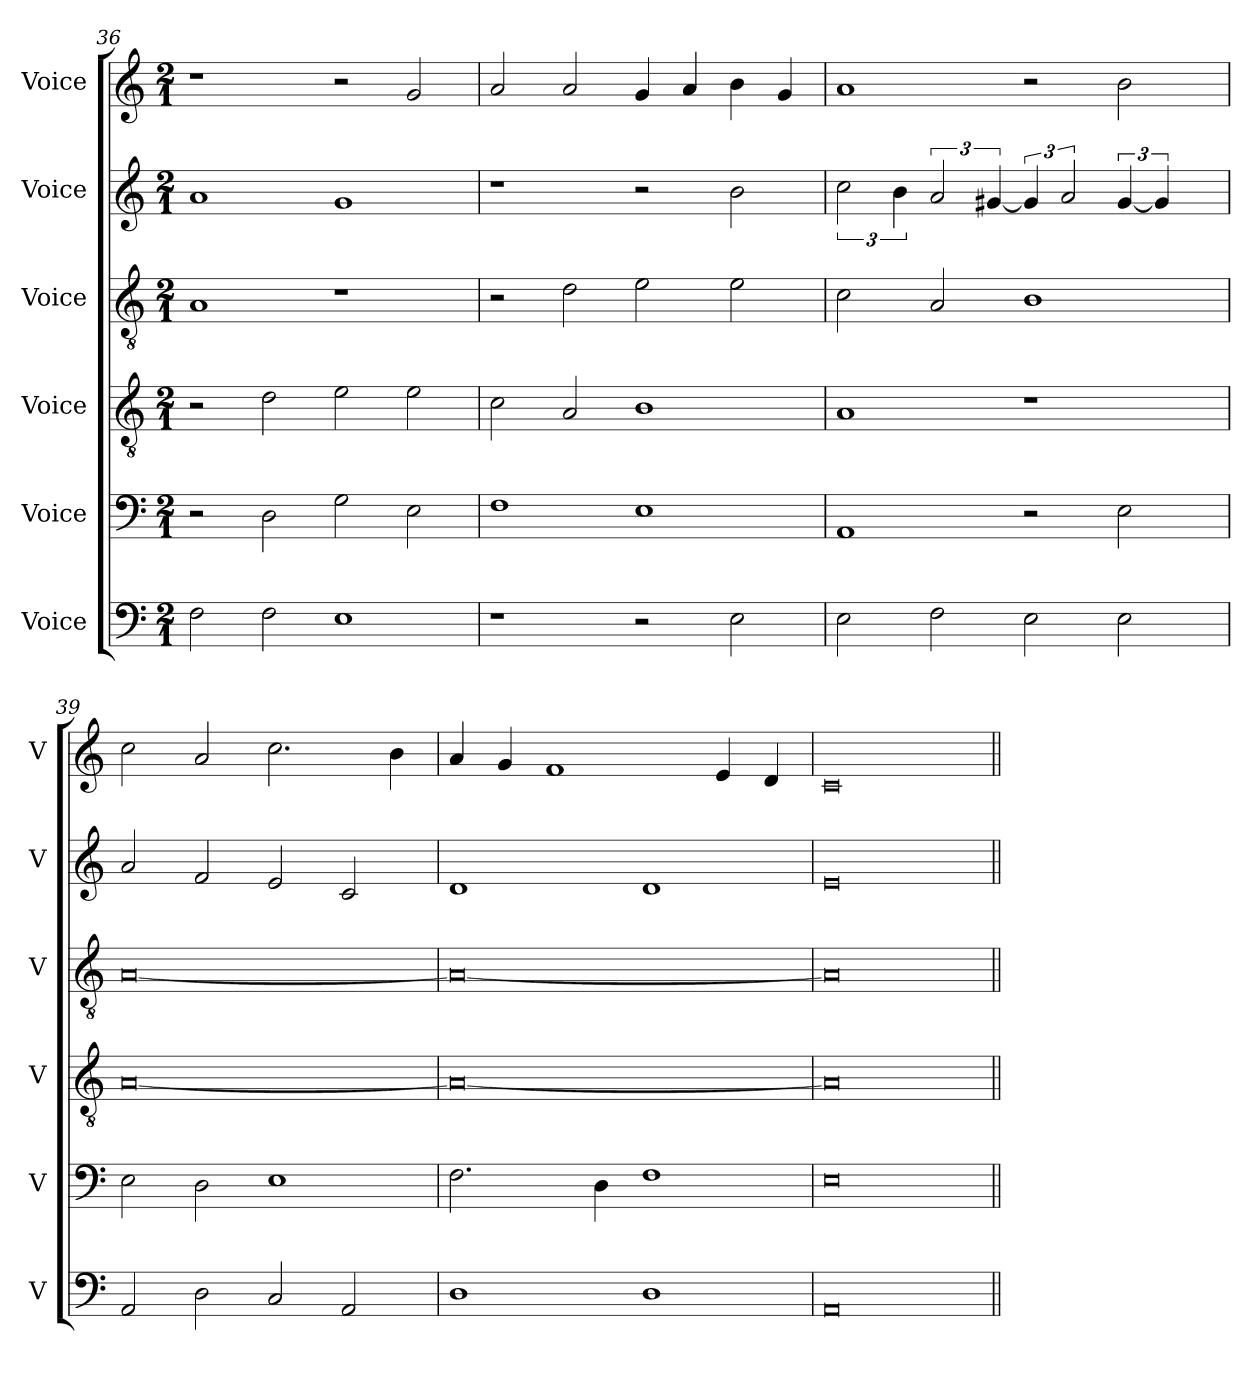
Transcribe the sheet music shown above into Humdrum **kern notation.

**kern	**kern	**kern	**kern	**kern	**kern
*part6	*part5	*part4	*part3	*part2	*part1
*staff6	*staff5	*staff4	*staff3	*staff2	*staff1
*I"Voice	*I"Voice	*I"Voice	*I"Voice	*I"Voice	*I"Voice
*I'V	*I'V	*I'V	*I'V	*I'V	*I'V
!!LO:PB:g=z
*clefF4	*clefF4	*clefGv2	*clefGv2	*clefG2	*clefG2
*k[]	*k[]	*k[]	*k[]	*k[]	*k[]
*M2/1	*M2/1	*M2/1	*M2/1	*M2/1	*M2/1
=36	=36	=36	=36	=36	=36
2F\	2r	2r	1A	1a	1r
2F\	2D\	2d\	.	.	.
1E	2G\	2e\	1r	1g	2r
.	2E\	2e\	.	.	2g/
=37	=37	=37	=37	=37	=37
1r	1F	2c\	2r	1r	2a/
.	.	2A/	2d\	.	2a/
2r	1E	1B	2e\	2r	4g/
.	.	.	.	.	4a/
2E\	.	.	2e\	2b\	4b\
.	.	.	.	.	4g/
=38	=38	=38	=38	=38	=38
2E\	1AA	1A	2c\	3cc\	1a
.	.	.	.	6b\	.
2F\	.	.	2A/	3a/	.
.	.	.	.	[6g#X/	.
2E\	2r	1r	1B	6g#/]	2r
.	.	.	.	3a/	.
2E\	2E\	.	.	[6g#/	2b\
.	.	.	.	6g#/]	.
!	!	!	!	!LO:N:vis=8..	!
.	.	.	.	6ryy	.
!!LO:LB:g=z
=39	=39	=39	=39	=39	=39
2AA/	2E\	[0A	[0A	2a/	2cc\
2D\	2D\	.	.	2f/	2a/
2C/	1E	.	.	2e/	2.cc\
2AA/	.	.	.	2c/	.
.	.	.	.	.	4b\
=40	=40	=40	=40	=40	=40
1D	2.F\	0A_	0A_	1d	4a/
.	.	.	.	.	4g/
.	.	.	.	.	1f
.	4D\	.	.	.	.
1D	1F	.	.	1d	.
.	.	.	.	.	4e/
.	.	.	.	.	4d/
=41	=41	=41	=41	=41	=41
0AA	0E	0A]	0A]	0e	0c
=||	=||	=||	=||	=||	=||
*-	*-	*-	*-	*-	*-
